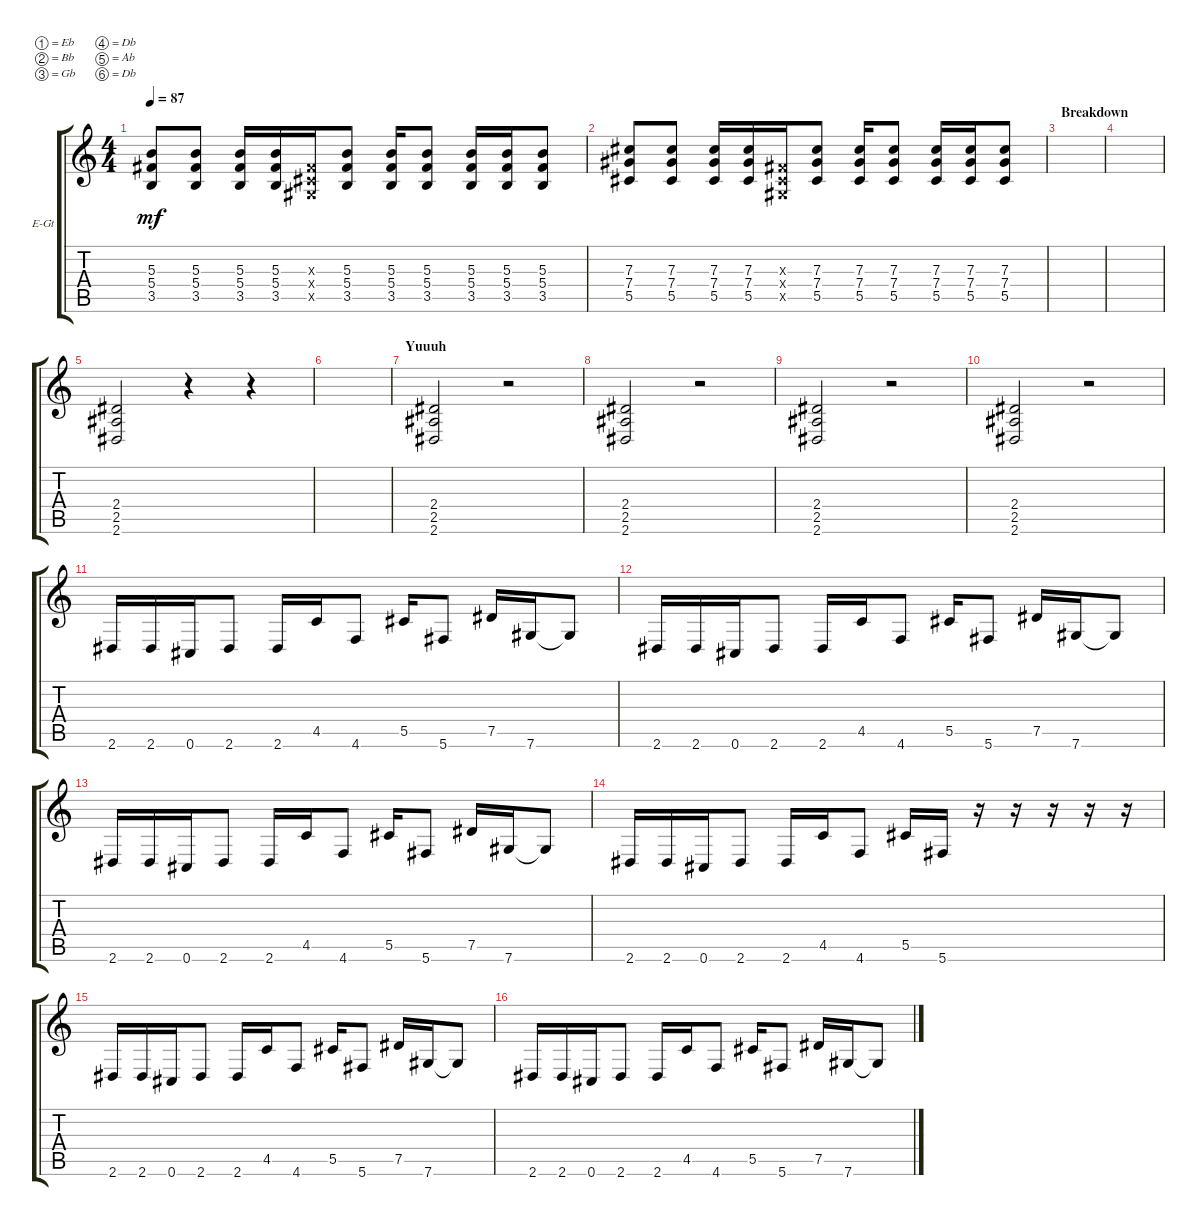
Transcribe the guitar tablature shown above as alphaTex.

\defaultSystemsLayout 4
\bracketExtendMode groupsimilarinstruments
\firstSystemTrackNameOrientation horizontal
\otherSystemsTrackNameOrientation horizontal
\track ("Electric Guitar" "E-Gt") {instrument overdrivenguitar}
\staff {score tabs}
\tuning (Eb4 Bb3 Gb3 Db3 Ab2 Db2)
\ts (4 4)
\tempo 87
\clef g2
\ks c
(5.3 5.4 3.5).8{dy mf} (3.5 5.3 5.4).8 (5.4 5.3 3.5).16 (3.5 5.3 5.4).16 (0.4{x} 0.3{x} 0.5{x}).16 (5.4 5.3 3.5).8 (3.5 5.4 5.3).16 (5.3 5.4 3.5).8 (5.3 5.4 3.5).16 (5.3 5.4 3.5).16 (3.5 5.4 5.3).8 |
(7.3 7.4 5.5).8 (5.5 7.3 7.4).8 (7.4 7.3 5.5).16 (5.5 7.3 7.4).16 (0.4{x} 0.3{x} 0.5{x}).16 (7.4 7.3 5.5).8 (5.5 7.4 7.3).16 (7.3 7.4 5.5).8 (7.3 7.4 5.5).16 (7.3 7.4 5.5).16 (7.4 7.3 5.5).8 |
\section ("" "Breakdown")
|
|
(2.6 2.5 2.4).2 r.4 r.4 |
|
\section ("" "Yuuuh")
(2.6 2.5 2.4).2 r.2 |
(2.4 2.5 2.6).2 r.2 |
(2.6 2.5 2.4).2 r.2 |
(2.4 2.5 2.6).2 r.2 |
2.6.16 2.6.16 0.6.16 2.6.8 2.6.16 4.5.16 4.6.8 5.5.16 5.6.8 7.5.16 7.6.16 7.6{t}.8 |
2.6.16 2.6.16 0.6.16 2.6.8 2.6.16 4.5.16 4.6.8 5.5.16 5.6.8 7.5.16 7.6.16 7.6{t}.8 |
2.6.16 2.6.16 0.6.16 2.6.8 2.6.16 4.5.16 4.6.8 5.5.16 5.6.8 7.5.16 7.6.16 7.6{t}.8 |
2.6.16 2.6.16 0.6.16 2.6.8 2.6.16 4.5.16 4.6.8 5.5.16 5.6.16 r.16 r.16 r.16 r.16 r.16 |
2.6.16 2.6.16 0.6.16 2.6.8 2.6.16 4.5.16 4.6.8 5.5.16 5.6.8 7.5.16 7.6.16 7.6{t}.8 |
2.6.16 2.6.16 0.6.16 2.6.8 2.6.16 4.5.16 4.6.8 5.5.16 5.6.8 7.5.16 7.6.16 7.6{t}.8
